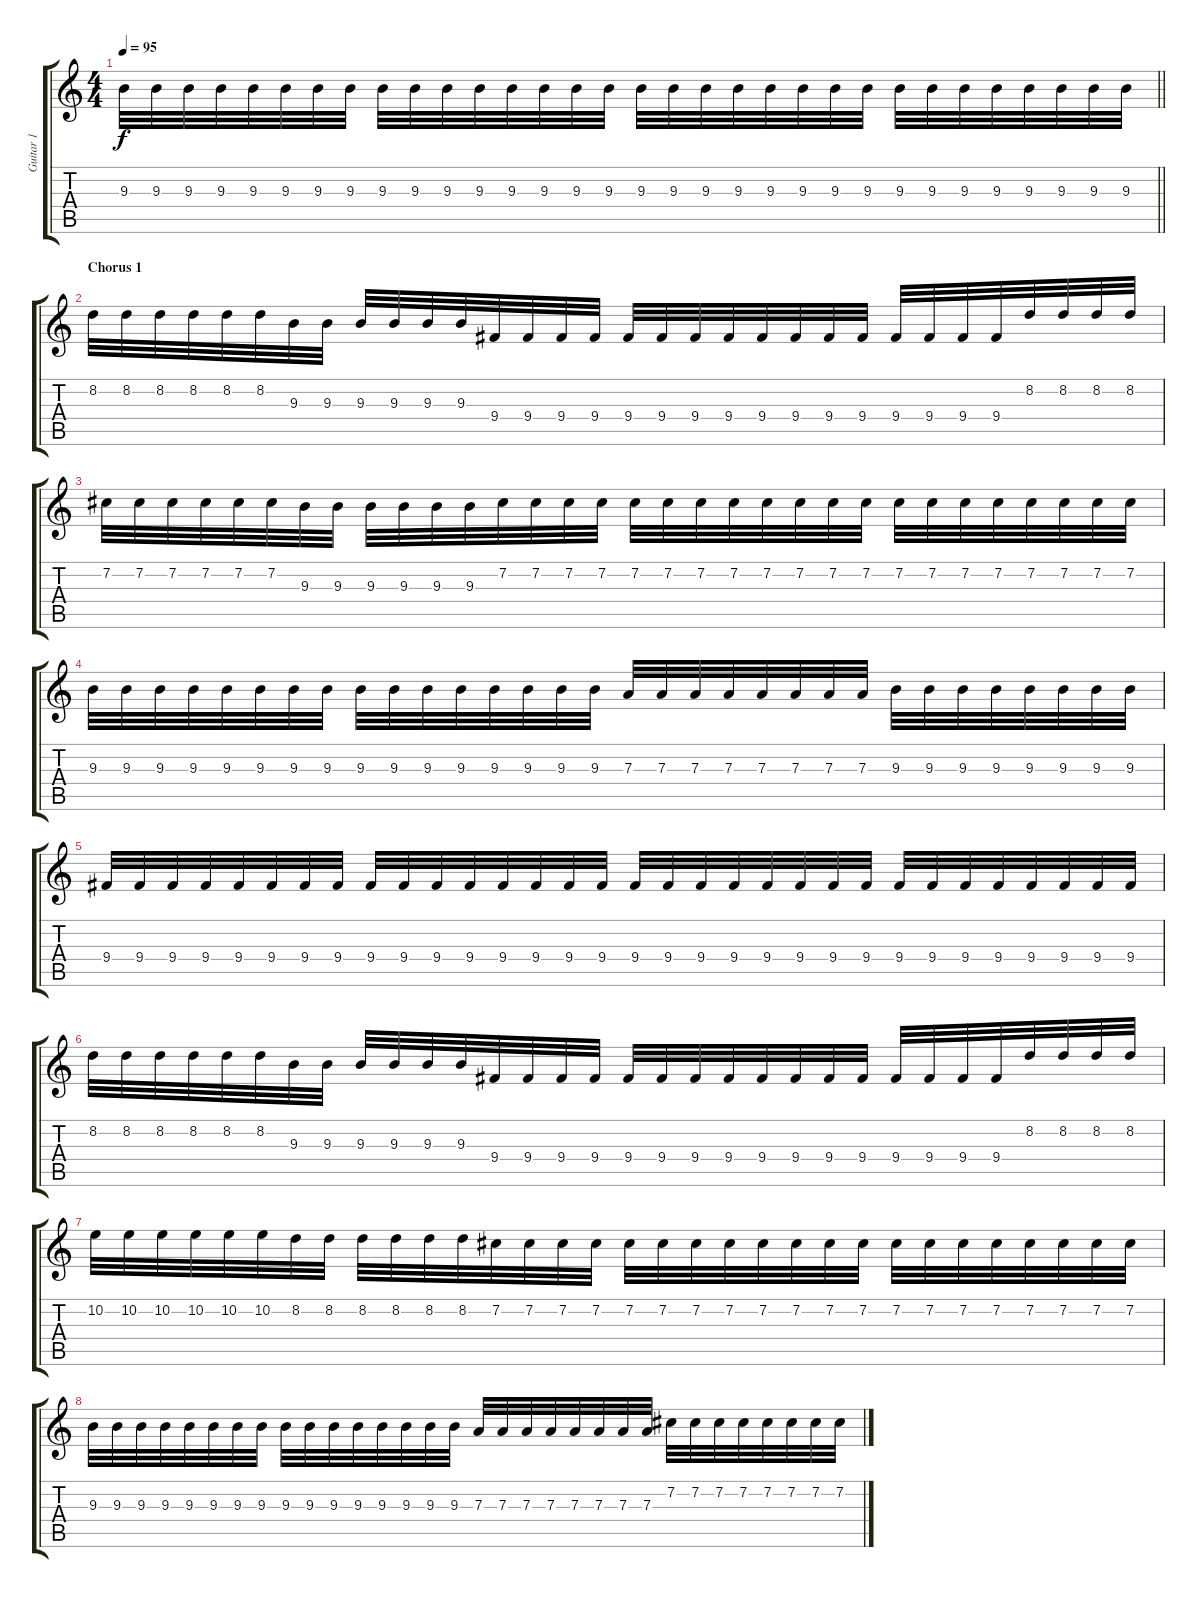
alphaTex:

\track ("Guitar 1" "Guitar 1") {instrument distortionguitar}
\staff {score tabs}
\tuning (B3 Gb3 D3 A2 E2 B1) {hide}
\ts (4 4)
\tempo 95
\clef g2
\barLineRight lightlight
\ks c
9.3.32{dy f} 9.3.32 9.3.32 9.3.32 9.3.32 9.3.32 9.3.32 9.3.32 9.3.32 9.3.32 9.3.32 9.3.32 9.3.32 9.3.32 9.3.32 9.3.32 9.3.32 9.3.32 9.3.32 9.3.32 9.3.32 9.3.32 9.3.32 9.3.32 9.3.32 9.3.32 9.3.32 9.3.32 9.3.32 9.3.32 9.3.32 9.3.32 |
\section ("" "Chorus 1")
8.2.32 8.2.32 8.2.32 8.2.32 8.2.32 8.2.32 9.3.32 9.3.32 9.3.32 9.3.32 9.3.32 9.3.32 9.4.32 9.4.32 9.4.32 9.4.32 9.4.32 9.4.32 9.4.32 9.4.32 9.4.32 9.4.32 9.4.32 9.4.32 9.4.32 9.4.32 9.4.32 9.4.32 8.2.32 8.2.32 8.2.32 8.2.32 |
7.2.32 7.2.32 7.2.32 7.2.32 7.2.32 7.2.32 9.3.32 9.3.32 9.3.32 9.3.32 9.3.32 9.3.32 7.2.32 7.2.32 7.2.32 7.2.32 7.2.32 7.2.32 7.2.32 7.2.32 7.2.32 7.2.32 7.2.32 7.2.32 7.2.32 7.2.32 7.2.32 7.2.32 7.2.32 7.2.32 7.2.32 7.2.32 |
9.3.32 9.3.32 9.3.32 9.3.32 9.3.32 9.3.32 9.3.32 9.3.32 9.3.32 9.3.32 9.3.32 9.3.32 9.3.32 9.3.32 9.3.32 9.3.32 7.3.32 7.3.32 7.3.32 7.3.32 7.3.32 7.3.32 7.3.32 7.3.32 9.3.32 9.3.32 9.3.32 9.3.32 9.3.32 9.3.32 9.3.32 9.3.32 |
9.4.32 9.4.32 9.4.32 9.4.32 9.4.32 9.4.32 9.4.32 9.4.32 9.4.32 9.4.32 9.4.32 9.4.32 9.4.32 9.4.32 9.4.32 9.4.32 9.4.32 9.4.32 9.4.32 9.4.32 9.4.32 9.4.32 9.4.32 9.4.32 9.4.32 9.4.32 9.4.32 9.4.32 9.4.32 9.4.32 9.4.32 9.4.32 |
8.2.32 8.2.32 8.2.32 8.2.32 8.2.32 8.2.32 9.3.32 9.3.32 9.3.32 9.3.32 9.3.32 9.3.32 9.4.32 9.4.32 9.4.32 9.4.32 9.4.32 9.4.32 9.4.32 9.4.32 9.4.32 9.4.32 9.4.32 9.4.32 9.4.32 9.4.32 9.4.32 9.4.32 8.2.32 8.2.32 8.2.32 8.2.32 |
10.2.32 10.2.32 10.2.32 10.2.32 10.2.32 10.2.32 8.2.32 8.2.32 8.2.32 8.2.32 8.2.32 8.2.32 7.2.32 7.2.32 7.2.32 7.2.32 7.2.32 7.2.32 7.2.32 7.2.32 7.2.32 7.2.32 7.2.32 7.2.32 7.2.32 7.2.32 7.2.32 7.2.32 7.2.32 7.2.32 7.2.32 7.2.32 |
9.3.32 9.3.32 9.3.32 9.3.32 9.3.32 9.3.32 9.3.32 9.3.32 9.3.32 9.3.32 9.3.32 9.3.32 9.3.32 9.3.32 9.3.32 9.3.32 7.3.32 7.3.32 7.3.32 7.3.32 7.3.32 7.3.32 7.3.32 7.3.32 7.2.32 7.2.32 7.2.32 7.2.32 7.2.32 7.2.32 7.2.32 7.2.32
